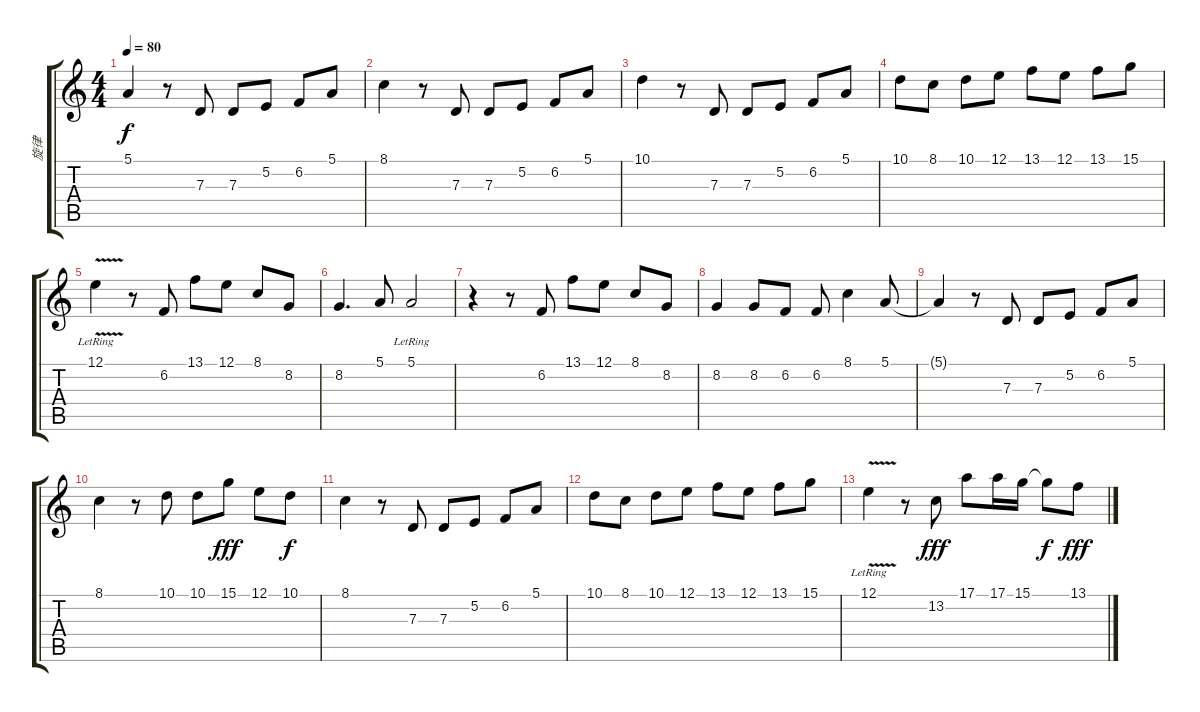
\track ("旋律" "旋律") {instrument electricgrandpiano}
\staff {score tabs}
\tuning (E4 B3 G3 D3 A2 E2) {hide}
\ts (4 4)
\tempo 80
\clef g2
\ks c
5.1{t}.4{dy f} r.8 7.3.8 7.3.8 5.2.8 6.2.8 5.1.8 |
8.1.4 r.8 7.3.8 7.3.8 5.2.8 6.2.8 5.1.8 |
10.1.4 r.8 7.3.8 7.3.8 5.2.8 6.2.8 5.1.8 |
10.1.8 8.1.8 10.1.8 12.1.8 13.1.8 12.1.8 13.1.8 15.1.8 |
12.1{v lr}.4 r.8 6.2.8 13.1.8 12.1.8 8.1.8 8.2.8 |
8.2.4{d} 5.1.8 5.1{lr}.2 |
r.4 r.8 6.2.8 13.1.8 12.1.8 8.1.8 8.2.8 |
8.2.4 8.2.8 6.2.8 6.2.8 8.1.4 5.1.8 |
5.1{t}.4 r.8 7.3.8 7.3.8 5.2.8 6.2.8 5.1.8 |
8.1.4 r.8 10.1.8 10.1.8 15.1.8{dy fff} 12.1.8 10.1.8{dy f} |
8.1.4 r.8 7.3.8 7.3.8 5.2.8 6.2.8 5.1.8 |
10.1.8 8.1.8 10.1.8 12.1.8 13.1.8 12.1.8 13.1.8 15.1.8 |
12.1{v lr}.4 r.8 13.2.8{dy fff} 17.1.8 17.1.16 15.1.16 15.1{t}.8{dy f} 13.1.8{dy fff}
